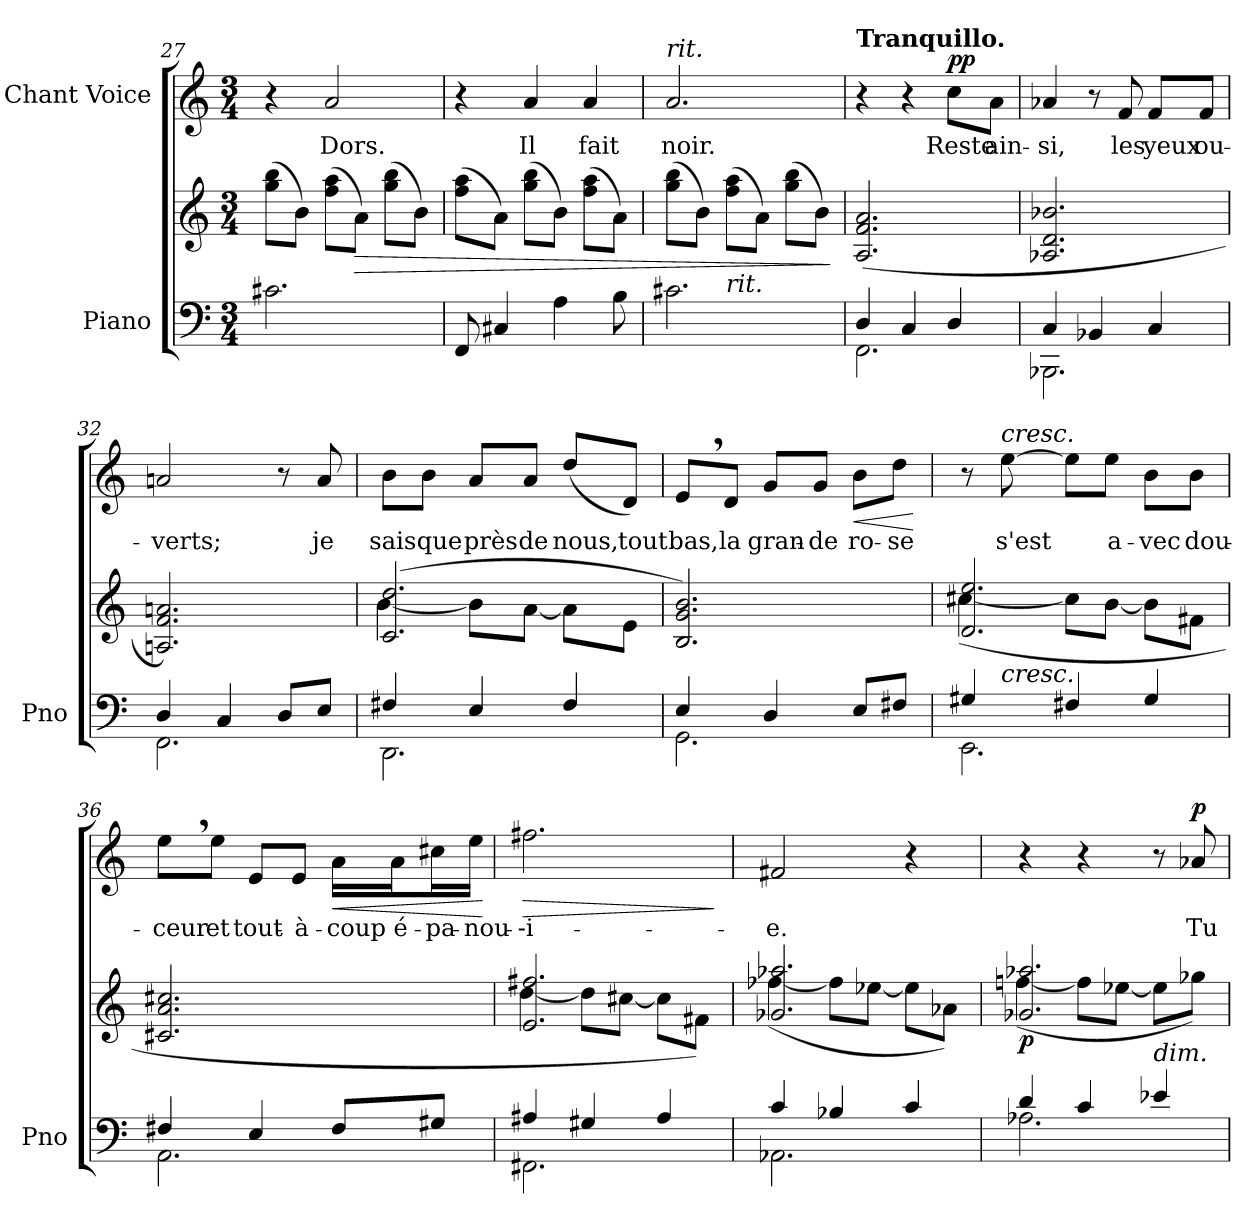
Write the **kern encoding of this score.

**kern	**kern	**dynam	**kern	**text	**dynam
*part2	*part2	*part2	*part1	*part1	*part1
*staff3	*staff2	*staff2/3	*staff1	*staff1	*staff1
*I"Piano	*	*	*I"Chant Voice	*	*
*I'Pno	*	*	*	*	*
*clefF4	*clefG2	*	*clefG2	*	*
*k[]	*k[]	*	*k[]	*	*
*M3/4	*M3/4	*	*M3/4	*	*
=27	=27	=27	=27	=27	=27
*^	*	*	*	*	*
2.c#X\	8ryy	(8gg\ 8bb\L	.	4r	.	.
.	2ryy	8b\J)	.	.	.	.
.	.	(8ff\ 8aa\L	.	2a/	Dors.	.
!	!	!	!LO:HP:b	!	!	!
.	.	8a\J)	>	.	.	.
.	.	(8gg\ 8bb\L	.	.	.	.
.	8ryy	8b\J)	.	.	.	.
*v	*v	*	*	*	*	*
=28	=28	=28	=28	=28	=28
8FF/	(8ff\ 8aa\L	.	4r	.	.
4C#X/	8a\J)	.	.	.	.
.	(8gg\ 8bb\L	.	4a/	Il	.
4A\	8b\J)	.	.	.	.
.	(8ff\ 8aa\L	.	4a/	fait	.
8B\	8a\J)	.	.	.	.
=29	=29	=29	=29	=29	=29
*^	*	*	*	*	*
!	!	!	!	!LO:TX:a:i:t=rit.	!	!
2.c#X\	8ryy	(8gg\ 8bb\L	.	2.a/	noir.	.
.	2ryy	8b\J)	.	.	.	.
!	!	!LO:TX:b:i:t=rit.	!	!	!	!
.	.	(8ff\ 8aa\L	.	.	.	.
.	.	8a\J)	.	.	.	.
.	.	(8gg\ 8bb\L	.	.	.	.
.	8ryy	8b\J)	.	.	.	.
*v	*v	*	*	*	*	*
.	.	]	.	.	.
=30	=30	=30	=30	=30	=30
*^	*	*	*	*	*
!	!	!	!	!LO:TX:a:B:t=Tranquillo.	!	!
!	!	!	!LO:DY:b	!	!	!
!	!	!	!LO:DY:n=1:b	!	!	!
4D/	2.FF\	(2.A/ 2.f/ 2.a/	pp other-dynamics	4r	.	.
4C/	.	.	.	4r	.	.
!	!	!	!	!	!	!LO:DY:a
4D/	.	.	.	8cc\L	Reste	pp
.	.	.	.	8a\J	ain-	.
=31	=31	=31	=31	=31	=31	=31
4C/	2.BBB-X\	2.A-X/ 2.d/ 2.b-X/	.	4a-X/	-si,	.
4BB-X/	.	.	.	8r	.	.
.	.	.	.	8f/	les	.
4C/	.	.	.	8f/L	yeux	.
.	.	.	.	8f/J	ou-	.
=32	=32	=32	=32	=32	=32	=32
4D/	2.FF\	2.An/ 2.f/ 2.an/)	.	2an/	-verts;	.
4C/	.	.	.	.	.	.
8D/L	.	.	.	8r	.	.
8E/J	.	.	.	8a/	je	.
=33	=33	=33	=33	=33	=33	=33
*	*	*^	*	*	*	*
4F#X/	2.DD\	(2.c/ 2.dd/	[4b\	.	8b\L	sais	.
.	.	.	.	.	8b\J	que	.
4E/	.	.	8b\L]	.	8a/L	près	.
.	.	.	[8a\J	.	8a/J	de	.
4F#/	.	.	8a\L]	.	(8dd/L	nous,	.
.	.	.	8e\J	.	8d/J)	tout	.
*	*	*v	*v	*	*	*	*
=34	=34	=34	=34	=34	=34	=34
4E/	2.GG\	2.B/ 2.g/ 2.b/)	.	8e,/L	bas,	.
.	.	.	.	8d/J	la	.
4D/	.	.	.	8g/L	gran-	.
.	.	.	.	8g/J	-de	.
!	!	!	!	!	!	!LO:HP:b
8E/L	.	.	.	8b\L	ro-	<
8F#X/J	.	.	.	8dd\J	-se	.
*v	*v	*	*	*	*	*
.	.	.	.	.	[
=35	=35	=35	=35	=35	=35
*^	*^	*	*	*	*
*	*^	*	*	*	*	*	*
4G#X/	2.EE\	8ryy	2.d/ 2.ee/	(>[4cc#X\	.	8r	.	.
!	!	!	!	!	!	!LO:TX:a:i:t=cresc.	!	!
!	!	!LO:TX:a:i:t=cresc.	!	!	!	!	!	!
.	.	8ryy	.	.	.	[8ee\	s'est	.
4F#X/	.	2ryy	.	8cc#\L]	.	8ee\L]	.	.
.	.	.	.	[8b\J	.	8ee\J	a-	.
4G#/	.	.	.	8b\L]	.	8b\L	-vec	.
.	.	.	.	8f#X\J	.	8b\J	dou-	.
*	*v	*v	*	*	*	*	*	*
*	*	*v	*v	*	*	*	*
=36	=36	=36	=36	=36	=36	=36
4F#X/	2.AA\	2.c#X/ 2.a/ 2.cc#X/	.	8ee,\L	-ceur	.
.	.	.	.	8ee\J	et	.
4E/	.	.	.	8e/L	tout-	.
.	.	.	.	8e/J	-à-	.
!	!	!	!	!	!	!LO:HP:b
8F#/L	.	.	.	16a\LL	-coup	<
.	.	.	.	16a\J	é-	.
8G#X/J	.	.	.	16cc#X\L	-pa-	.
.	.	.	.	16ee\JJ	-nou-	.
*v	*v	*	*	*	*	*
.	.	.	.	.	[
=37	=37	=37	=37	=37	=37
*^	*^	*	*	*	*
!	!	!	!	!	!	!	!LO:HP:b
4A#X/	2.FF#X\	2.e/ 2.ff#X/	[>4dd\	.	2.ff#X\	--i-	>
4G#X/	.	.	8dd\L]	.	.	.	.
.	.	.	[>8cc#X\J	.	.	.	.
4A#/	.	.	8cc#\L]	.	.	.	.
.	.	.	8f#X\J)	.	.	.	.
*v	*v	*	*	*	*	*	*
*	*v	*v	*	*	*	*
.	.	.	.	.	]
=38	=38	=38	=38	=38	=38
*^	*^	*	*	*	*
4c/	2.AA-X\	2.g-X/ 2.aa-X/	(>[<4ff-X\	.	2f#X/	-e.	.
4B-X/	.	.	8ff-\L]	.	.	.	.
.	.	.	[<8ee-X\J	.	.	.	.
4c/	.	.	8ee-\L]	.	4r	.	.
.	.	.	8a-X\J)	.	.	.	.
=39	=39	=39	=39	=39	=39	=39	=39
!	!	!	!	!LO:DY:b	!	!	!
4d/	2.A-X\	2.g-X/ 2.aa-X/	(>[<4ffn\	p	4r	.	.
4c/	.	.	8ff\L]	.	4r	.	.
.	.	.	[<8ee-X\J	.	.	.	.
!LO:TX:a:i:t=dim.	!	!	!	!	!	!	!
4e-X/	.	.	8ee-\L]	.	8r	.	.
!	!	!	!	!	!	!	!LO:DY:a
.	.	.	8gg-X\J)	.	8a-X/	Tu	p
*v	*v	*	*	*	*	*	*
*	*v	*v	*	*	*	*
=	=	=	=	=	=
*-	*-	*-	*-	*-	*-
